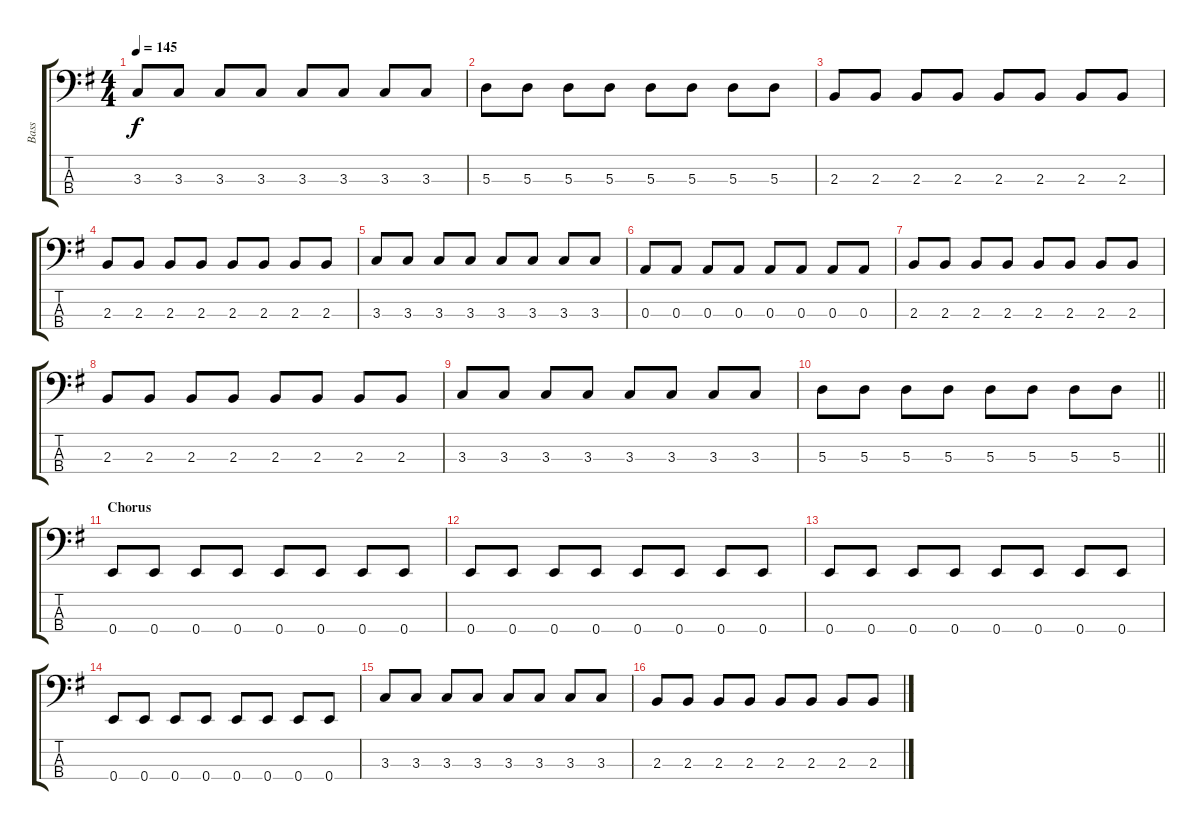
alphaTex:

\track ("Bass" "Bass") {instrument electricbassfinger}
\staff {score tabs}
\tuning (G2 D2 A1 E1) {hide}
\ts (4 4)
\tempo 145
\clef f4
\ks eminor
3.3.8{dy f} 3.3.8 3.3.8 3.3.8 3.3.8 3.3.8 3.3.8 3.3.8 |
5.3.8 5.3.8 5.3.8 5.3.8 5.3.8 5.3.8 5.3.8 5.3.8 |
2.3.8 2.3.8 2.3.8 2.3.8 2.3.8 2.3.8 2.3.8 2.3.8 |
2.3.8 2.3.8 2.3.8 2.3.8 2.3.8 2.3.8 2.3.8 2.3.8 |
3.3.8 3.3.8 3.3.8 3.3.8 3.3.8 3.3.8 3.3.8 3.3.8 |
0.3.8 0.3.8 0.3.8 0.3.8 0.3.8 0.3.8 0.3.8 0.3.8 |
2.3.8 2.3.8 2.3.8 2.3.8 2.3.8 2.3.8 2.3.8 2.3.8 |
2.3.8 2.3.8 2.3.8 2.3.8 2.3.8 2.3.8 2.3.8 2.3.8 |
3.3.8 3.3.8 3.3.8 3.3.8 3.3.8 3.3.8 3.3.8 3.3.8 |
\barLineRight lightlight
5.3.8 5.3.8 5.3.8 5.3.8 5.3.8 5.3.8 5.3.8 5.3.8 |
\section ("" "Chorus")
0.4.8 0.4.8 0.4.8 0.4.8 0.4.8 0.4.8 0.4.8 0.4.8 |
0.4.8 0.4.8 0.4.8 0.4.8 0.4.8 0.4.8 0.4.8 0.4.8 |
0.4.8 0.4.8 0.4.8 0.4.8 0.4.8 0.4.8 0.4.8 0.4.8 |
0.4.8 0.4.8 0.4.8 0.4.8 0.4.8 0.4.8 0.4.8 0.4.8 |
3.3.8 3.3.8 3.3.8 3.3.8 3.3.8 3.3.8 3.3.8 3.3.8 |
2.3.8 2.3.8 2.3.8 2.3.8 2.3.8 2.3.8 2.3.8 2.3.8
